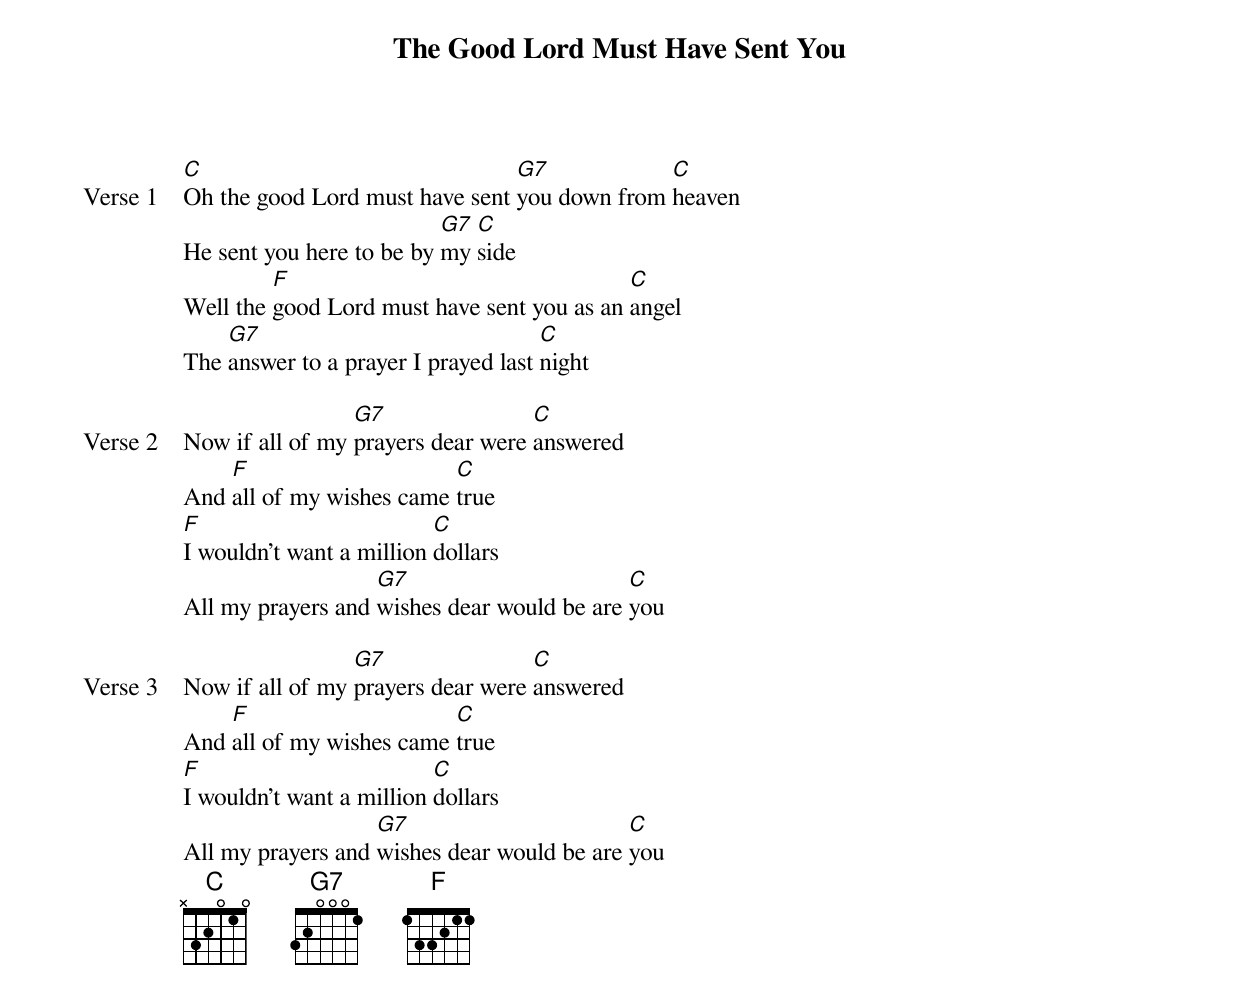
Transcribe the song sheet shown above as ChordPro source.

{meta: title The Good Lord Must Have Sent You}
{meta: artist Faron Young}
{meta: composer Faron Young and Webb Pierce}
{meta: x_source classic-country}
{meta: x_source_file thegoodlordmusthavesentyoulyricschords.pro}
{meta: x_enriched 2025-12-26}

{start_of_verse: Verse 1}
[C]Oh the good Lord must have sent [G7]you down from [C]heaven
He sent you here to be by [G7]my [C]side
Well the [F]good Lord must have sent you as an [C]angel
The [G7]answer to a prayer I prayed last [C]night
{end_of_verse}

{start_of_verse: Verse 2}
Now if all of my [G7]prayers dear were [C]answered
And [F]all of my wishes came [C]true
[F]I wouldn't want a million [C]dollars
All my prayers and [G7]wishes dear would be are [C]you
{end_of_verse}

{start_of_verse: Verse 3}
Now if all of my [G7]prayers dear were [C]answered
And [F]all of my wishes came [C]true
[F]I wouldn't want a million [C]dollars
All my prayers and [G7]wishes dear would be are [C]you
{end_of_verse}
